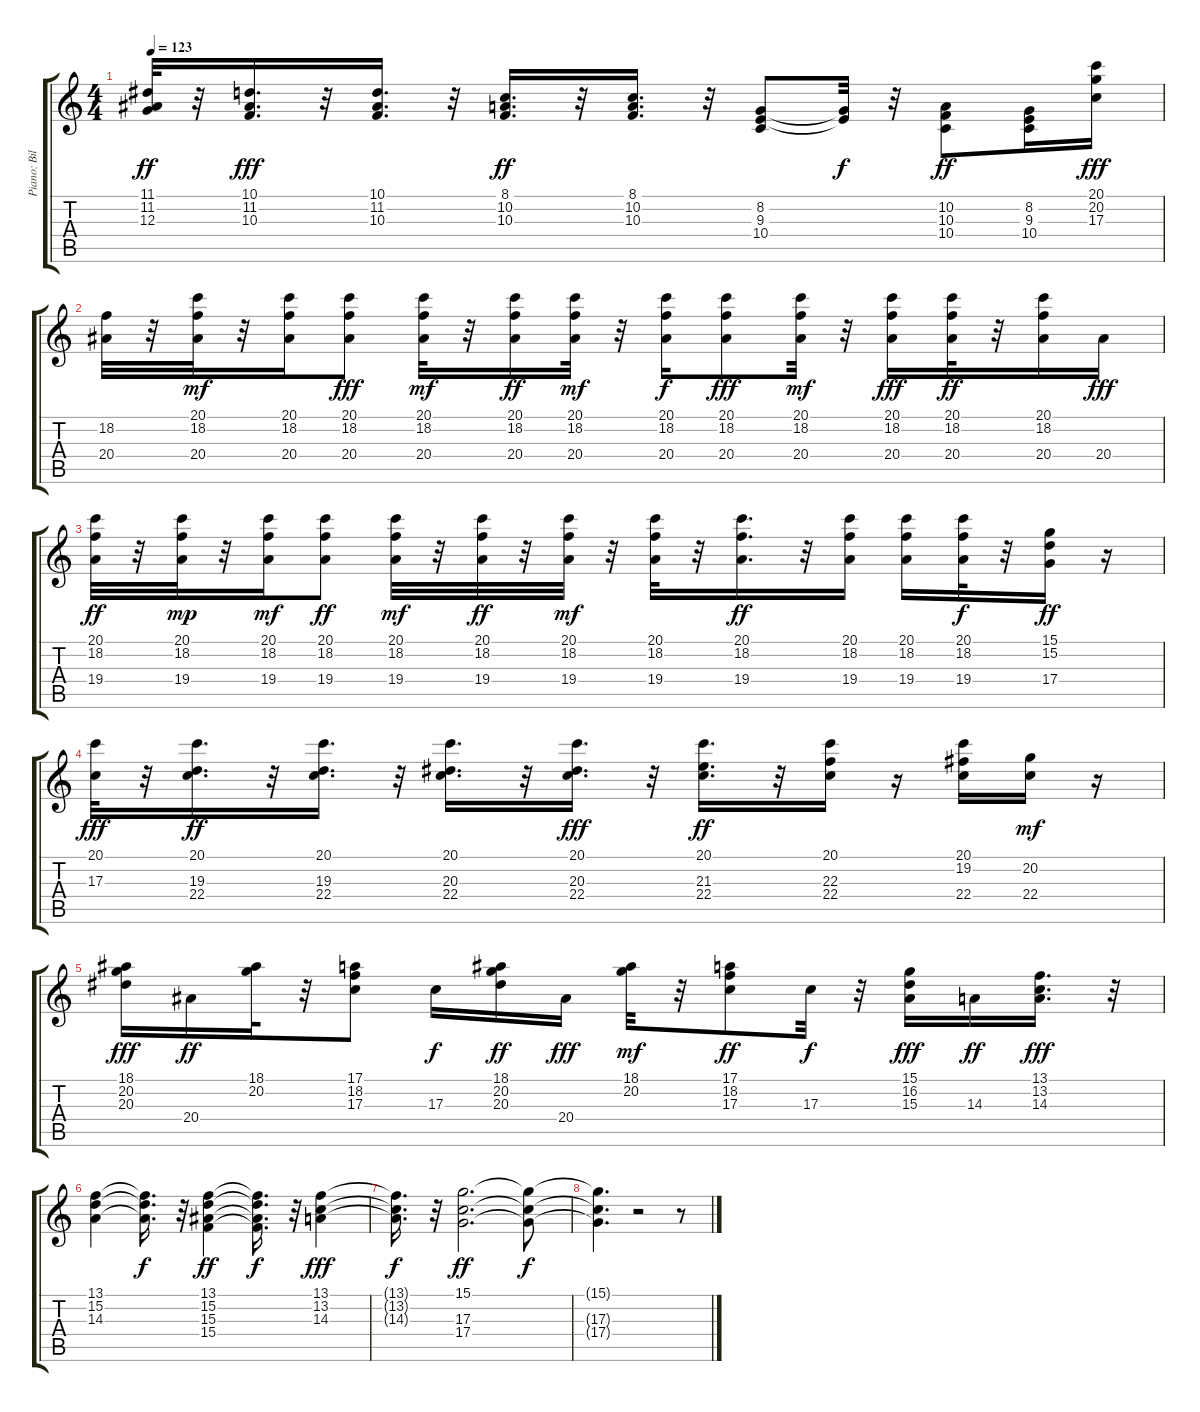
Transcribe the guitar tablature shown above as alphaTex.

\track ("Piano: Billy Joel[Solo]" "Piano: Bil") {instrument electricgrandpiano}
\staff {score tabs}
\tuning (E4 B3 G3 D3 A2 E2) {hide}
\ts (4 4)
\tempo 123
\clef g2
\ks c
(11.1 11.2 12.3).32{dy ff} r.32 (10.1 11.2 10.3).16{d dy fff} r.32 (10.1 11.2 10.3).16{d} r.32 (8.1 10.2 10.3).16{d dy ff} r.32 (8.1 10.2 10.3).16{d} r.32 (8.2 9.3 10.4).8 (8.2{t} 9.3{t}).32{dy f} r.32 (10.2 10.3 10.4).8{dy ff} (8.2 9.3 10.4).16 (20.1 20.2 17.3).16{dy fff} |
(18.2 20.4).32 r.32 (20.1 18.2 20.4).32{dy mf} r.32 (20.1 18.2 20.4).16 (20.1 18.2 20.4).8{dy fff} (20.1 18.2 20.4).32{dy mf} r.32 (20.1 18.2 20.4).16{dy ff} (20.1 18.2 20.4).32{dy mf} r.32 (20.1 18.2 20.4).16{dy f} (20.1 18.2 20.4).8{dy fff} (20.1 18.2 20.4).32{dy mf} r.32 (20.1 18.2 20.4).16{dy fff} (20.1 18.2 20.4).32{dy ff} r.32 (20.1 18.2 20.4).16 20.4.16{dy fff} |
(20.1 18.2 19.4).32{dy ff} r.32 (20.1 18.2 19.4).32{dy mp} r.32 (20.1 18.2 19.4).16{dy mf} (20.1 18.2 19.4).8{dy ff} (20.1 18.2 19.4).32{dy mf} r.32 (20.1 18.2 19.4).32{dy ff} r.32 (20.1 18.2 19.4).32{dy mf} r.32 (20.1 18.2 19.4).32 r.32 (20.1 18.2 19.4).16{d dy ff} r.32 (20.1 18.2 19.4).16 (20.1 18.2 19.4).16 (20.1 18.2 19.4).32{dy f} r.32 (15.1 15.2 17.4).16{dy ff} r.16 |
(20.1 17.3).32{dy fff} r.32 (20.1 19.3 22.4).16{d dy ff} r.32 (20.1 19.3 22.4).16{d} r.32 (20.1 20.3 22.4).16{d} r.32 (20.1 20.3 22.4).16{d dy fff} r.32 (20.1 21.3 22.4).16{d dy ff} r.32 (20.1 22.3 22.4).16 r.16 (20.1 19.2 22.4).16 (20.2 22.4).16{dy mf} r.16 |
(18.1 20.2 20.3).16{dy fff} 20.4.16{dy ff} (18.1 20.2).32 r.32 (17.1 18.2 17.3).8 17.3.16{dy f} (18.1 20.2 20.3).16{dy ff} 20.4.16{dy fff} (18.1 20.2).32{dy mf} r.32 (17.1 18.2 17.3).8{dy ff} 17.3.32{dy f} r.32 (15.1 16.2 15.3).16{dy fff} 14.3.16{dy ff} (13.1 13.2 14.3).16{d dy fff} r.32 |
(13.1 15.2 14.3).4 (13.1{t} 15.2{t} 14.3{t}).16{d dy f} r.32 (13.1 15.2 15.3 15.4).4{dy ff} (13.1{t} 15.2{t} 15.3{t} 15.4{t}).16{d dy f} r.32 (13.1 13.2 14.3).4{dy fff} |
(13.1{t} 13.2{t} 14.3{t}).16{d dy f} r.32 (15.1 17.3 17.4).2{d dy ff} (15.1{t} 17.3{t} 17.4{t}).8{dy f} |
(15.1{t} 17.3{t} 17.4{t}).4{d} r.2 r.8
